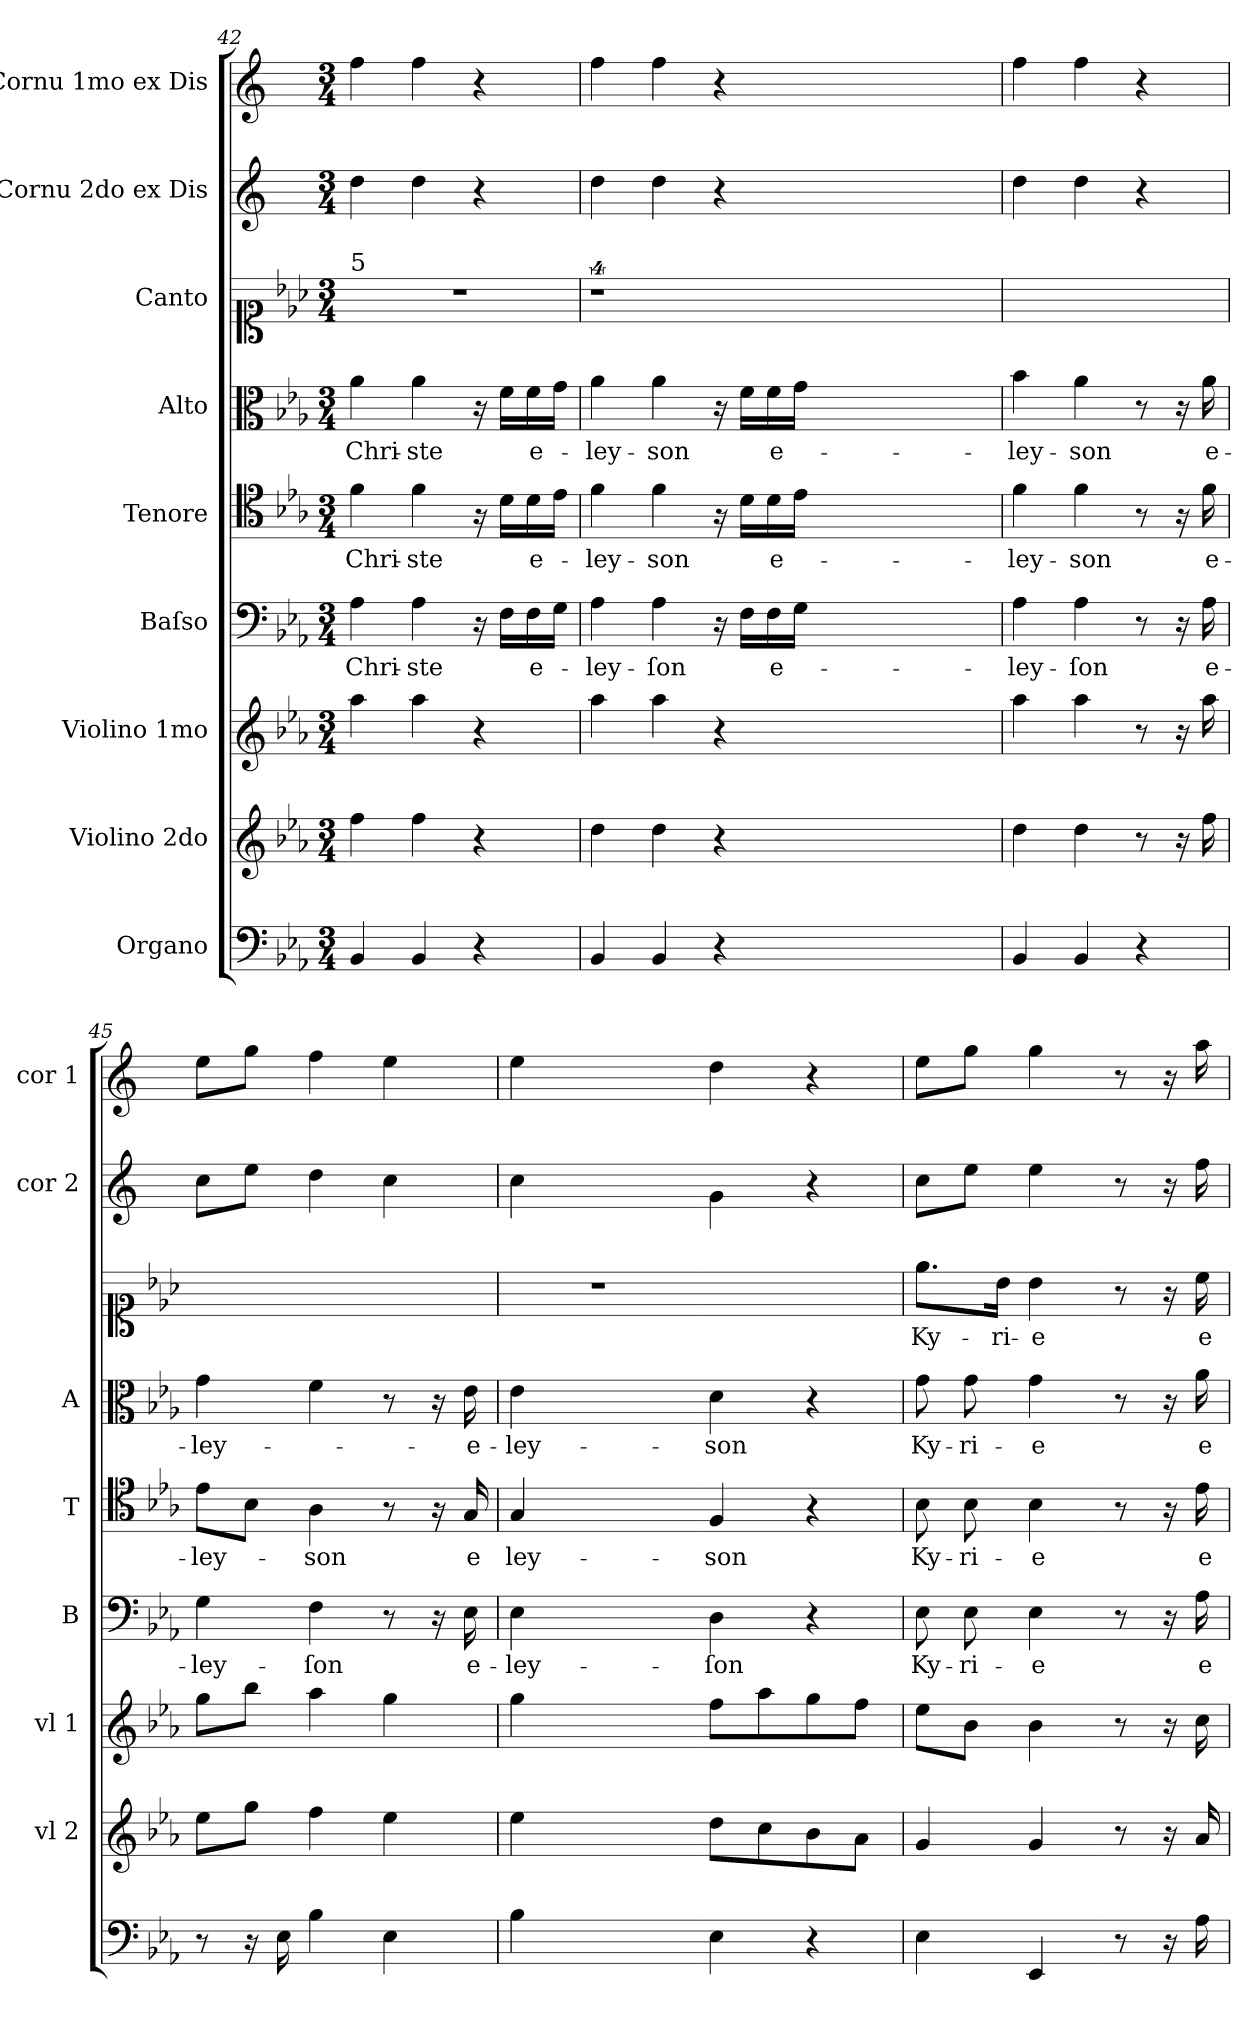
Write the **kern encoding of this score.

**kern	**kern	**kern	**kern	**text	**kern	**text	**kern	**text	**kern	**text	**kern	**kern
*part9	*part8	*part7	*part6	*part6	*part5	*part5	*part4	*part4	*part3	*part3	*part2	*part1
*staff9	*staff8	*staff7	*staff6	*staff6	*staff5	*staff5	*staff4	*staff4	*staff3	*staff3	*staff2	*staff1
*I"Organo	*I"Violino 2do	*I"Violino 1mo	*I"Baſso	*	*I"Tenore	*	*I"Alto	*	*I"Canto	*	*I"Cornu 2do ex Dis	*I"Cornu 1mo ex Dis
*	*I'vl 2	*I'vl 1	*I'B	*	*I'T	*	*I'A	*	*	*	*I'cor 2	*I'cor 1
*clefF4	*clefG2	*clefG2	*clefF4	*	*clefC4	*	*clefC3	*	*clefC1	*	*clefG2	*clefG2
*	*	*	*	*	*	*	*	*	*	*	*ITrd-2c-3	*ITrd-2c-3
*k[b-e-a-]	*k[b-e-a-]	*k[b-e-a-]	*k[b-e-a-]	*	*k[b-e-a-]	*	*k[b-e-a-]	*	*k[b-e-a-]	*	*k[b-e-a-]	*k[b-e-a-]
*M3/4	*M3/4	*M3/4	*M3/4	*	*M3/4	*	*M3/4	*	*M3/4	*	*M3/4	*M3/4
=42	=42	=42	=42	=42	=42	=42	=42	=42	=42	=42	=42	=42
!	!	!	!	!	!	!	!	!	!LO:TX:a:t=5	!	!	!
4BB-/	4ff\	4aa-\	4A-\	Chri-	4f\	Chri-	4a-\	Chri-	2.r	.	4ff\	4aa-\
4BB-/	4ff\	4aa-\	4A-\	-ste	4f\	-ste	4a-\	-ste	.	.	4ff\	4aa-\
4r	4r	4r	16r	.	16r	.	16r	.	.	.	4r	4r
.	.	.	16F\LL	.	16d\LL	.	16f\LL	.	.	.	.	.
.	.	.	16F\	e-	16d\	e-	16f\	e-	.	.	.	.
.	.	.	16G\JJ	.	16e-\JJ	.	16g\JJ	.	.	.	.	.
=43	=43	=43	=43	=43	=43	=43	=43	=43	=43	=43	=43	=43
4BB-/	4dd\	4aa-\	4A-\	-ley-	4f\	-ley-	4a-\	-ley-	4%9r	.	4ff\	4aa-\
4BB-/	4dd\	4aa-\	4A-\	-ſon	4f\	-son	4a-\	-son	.	.	4ff\	4aa-\
4r	4r	4r	16r	.	16r	.	16r	.	.	.	4r	4r
.	.	.	16F\LL	.	16d\LL	.	16f\LL	.	.	.	.	.
.	.	.	16F\	e-	16d\	e-	16f\	e-	.	.	.	.
.	.	.	16G\JJ	.	16e-\JJ	.	16g\JJ	.	.	.	.	.
1.ryy	1.ryy	1.ryy	1.ryy	.	1.ryy	.	1.ryy	.	.	.	1.ryy	1.ryy
=44	=44	=44	=44	=44	=44	=44	=44	=44	=44	=44	=44	=44
4BB-/	4dd\	4aa-\	4A-\	-ley-	4f\	-ley-	4b-\	-ley-	2.ryy	.	4ff\	4aa-\
4BB-/	4dd\	4aa-\	4A-\	-ſon	4f\	-son	4a-\	-son	.	.	4ff\	4aa-\
4r	8r	8r	8r	.	8r	.	8r	.	.	.	4r	4r
.	16r	16r	16r	.	16r	.	16r	.	.	.	.	.
.	16ff\	16aa-\	16A-\	e-	16f\	e-	16a-\	e-	.	.	.	.
=45	=45	=45	=45	=45	=45	=45	=45	=45	=45	=45	=45	=45
8r	8ee-\L	8gg\L	4G\	-ley-	8e-\L	-ley-	4g\	-ley-	2.ryy	.	8ee-\L	8gg\L
16r	8gg\J	8bb-\J	.	.	8B-\J	.	.	.	.	.	8gg\J	8bb-\J
16E-\	.	.	.	.	.	.	.	.	.	.	.	.
4B-\	4ff\	4aa-\	4F\	-ſon	4A-\	-son	4f\	.	.	.	4ff\	4aa-\
4E-\	4ee-\	4gg\	8r	.	8r	.	8r	.	.	.	4ee-\	4gg\
.	.	.	16r	.	16r	.	16r	.	.	.	.	.
.	.	.	16E-\	e-	16G/	e	16e-\	e-	.	.	.	.
=46	=46	=46	=46	=46	=46	=46	=46	=46	=46	=46	=46	=46
4B-\	4ee-\	4gg\	4E-\	-ley-	4G/	ley-	4e-\	-ley-	2.r	.	4ee-\	4gg\
2ryy	2ryy	2ryy	2ryy	.	2ryy	.	2ryy	.	.	.	2ryy	2ryy
=-	=-	=-	=-	=-	=-	=-	=-	=-	=-	=-	=-	=-
4E-\	8dd\L	8ff\L	4D\	-ſon	4F/	-son	4d\	-son	2ryy	.	4b-\	4ff\
.	8cc\	8aa-\	.	.	.	.	.	.	.	.	.	.
4r	8b-\	8gg\	4r	.	4r	.	4r	.	.	.	4r	4r
.	8a-\J	8ff\J	.	.	.	.	.	.	.	.	.	.
=47	=47	=47	=47	=47	=47	=47	=47	=47	=47	=47	=47	=47
4E-\	4g/	8ee-\L	8E-\	Ky-	8B-\	Ky-	8g\	Ky-	8.ee-\L	Ky-	8ee-\L	8gg\L
.	.	8b-\J	8E-\	-ri-	8B-\	-ri-	8g\	-ri-	.	.	8gg\J	8bb-\J
.	.	.	.	.	.	.	.	.	16b-\Jk	-ri-	.	.
4EE-/	4g/	4b-\	4E-\	-e	4B-\	-e	4g\	-e	4b-\	-e	4gg\	4bb-\
=-	=-	=-	=-	=-	=-	=-	=-	=-	=-	=-	=-	=-
8r	8r	8r	8r	.	8r	.	8r	.	8r	.	8r	8r
16r	16r	16r	16r	.	16r	.	16r	.	16r	.	16r	16r
16A-\	16a-/	16cc\	16A-\	e-	16e-\	e-	16a-\	e-	16cc\	e-	16aa-\	16ccc\
=	=	=	=	=	=	=	=	=	=	=	=	=
*-	*-	*-	*-	*-	*-	*-	*-	*-	*-	*-	*-	*-
